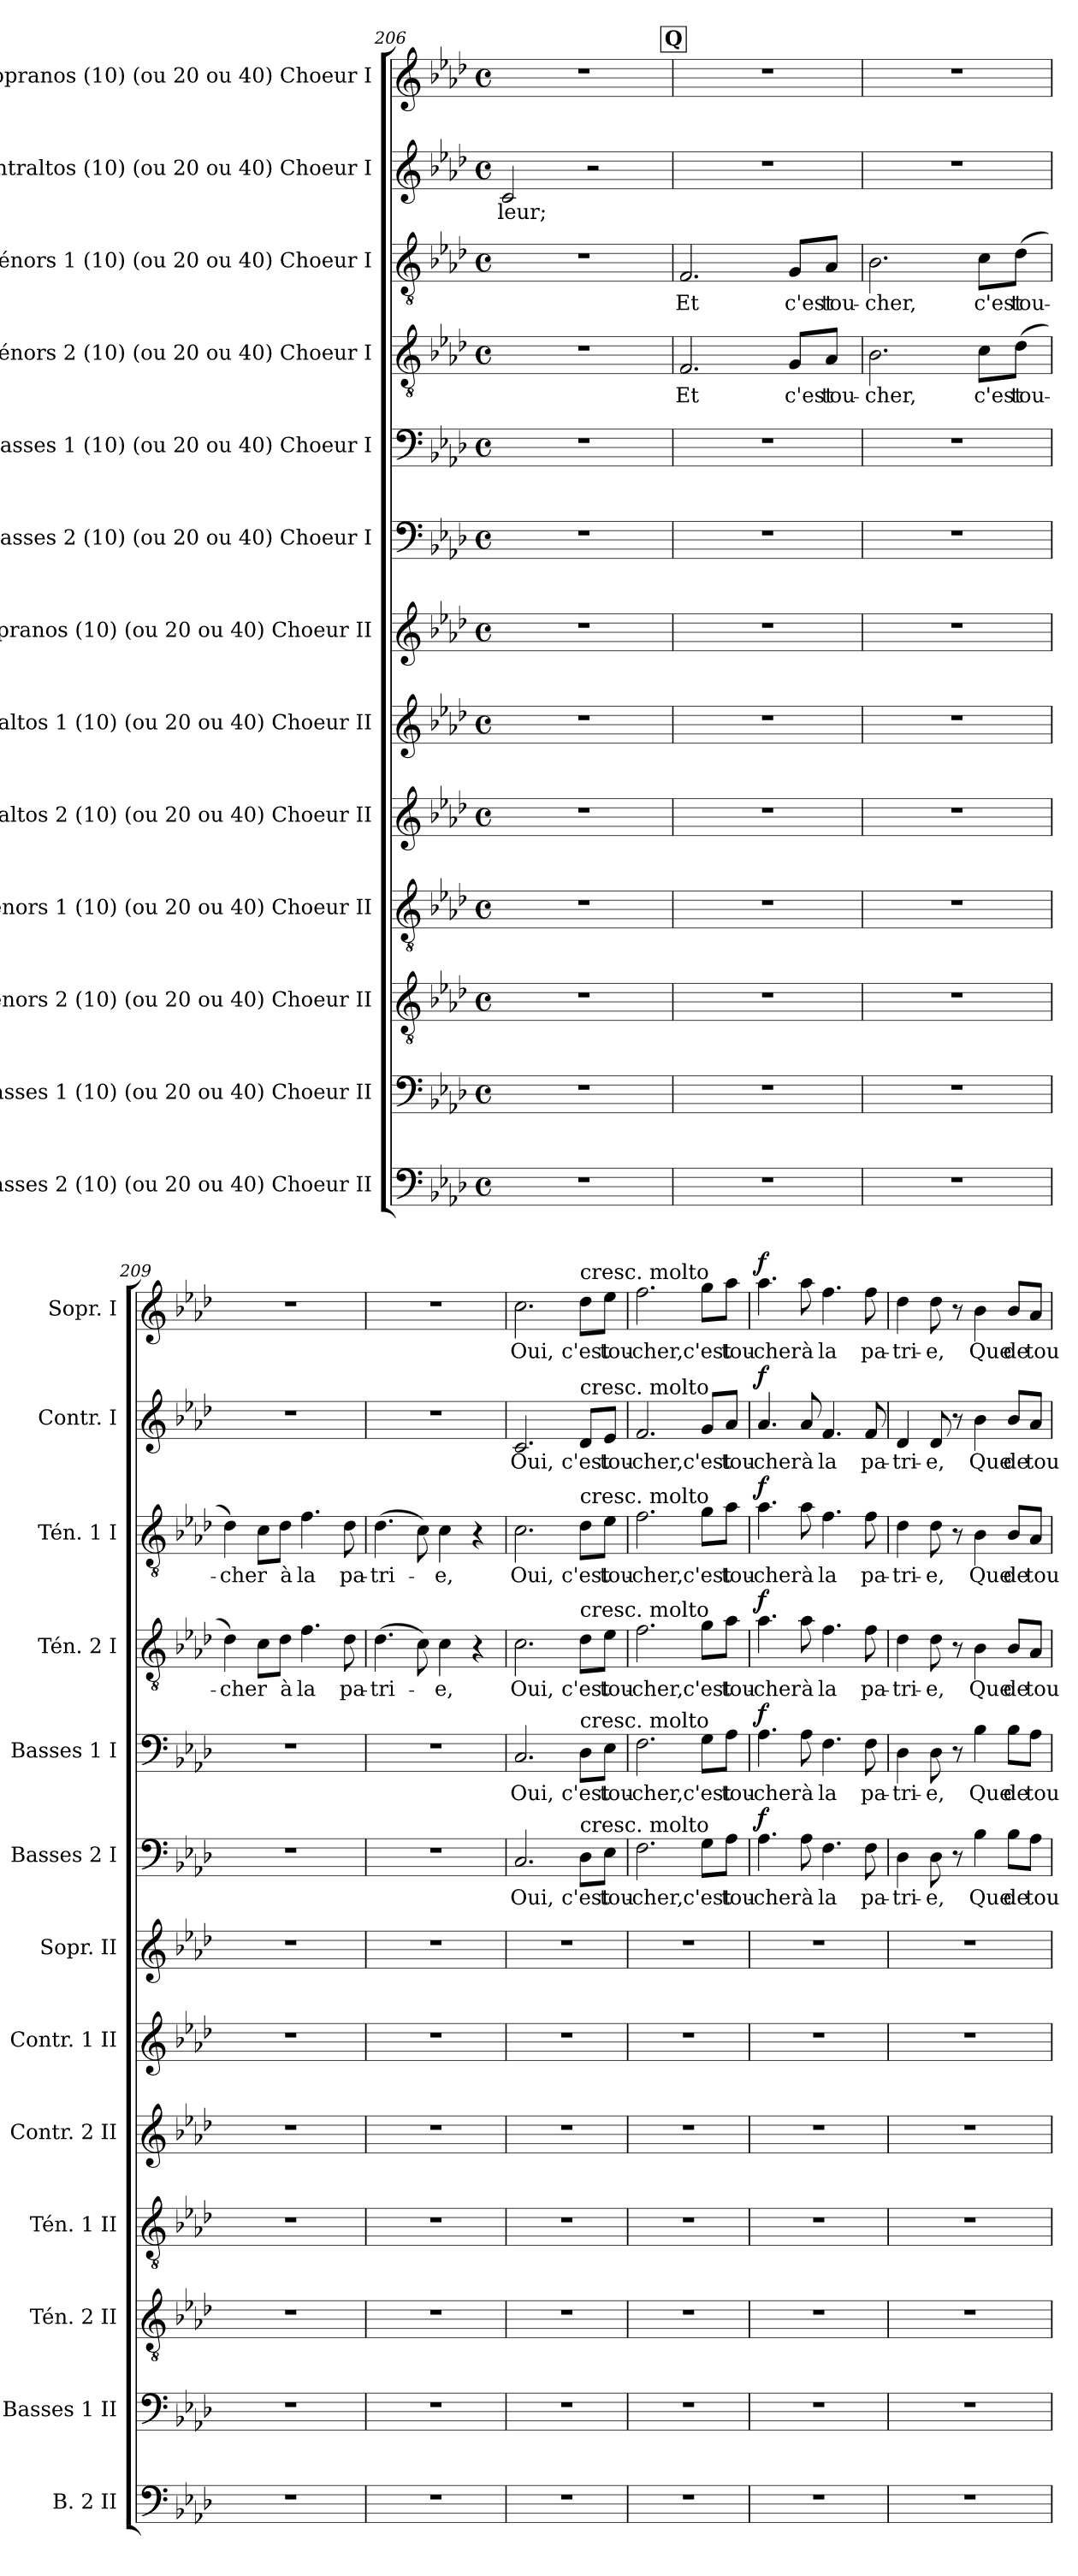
**kern	**kern	**kern	**kern	**kern	**kern	**kern	**kern	**text	**dynam	**kern	**text	**dynam	**kern	**text	**dynam	**kern	**text	**dynam	**kern	**text	**dynam	**kern	**text	**dynam
*part13	*part12	*part11	*part10	*part9	*part8	*part7	*part6	*part6	*part6	*part5	*part5	*part5	*part4	*part4	*part4	*part3	*part3	*part3	*part2	*part2	*part2	*part1	*part1	*part1
*staff13	*staff12	*staff11	*staff10	*staff9	*staff8	*staff7	*staff6	*staff6	*staff6	*staff5	*staff5	*staff5	*staff4	*staff4	*staff4	*staff3	*staff3	*staff3	*staff2	*staff2	*staff2	*staff1	*staff1	*staff1
*I"Basses 2 (10) (ou 20 ou 40) Choeur II	*I"Basses 1 (10) (ou 20 ou 40) Choeur II	*I"Ténors 2 (10) (ou 20 ou 40) Choeur II	*I"Ténors 1 (10) (ou 20 ou 40) Choeur II	*I"Contraltos 2 (10) (ou 20 ou 40) Choeur II	*I"Contraltos 1 (10) (ou 20 ou 40) Choeur II	*I"Sopranos (10) (ou 20 ou 40) Choeur II	*I"Basses 2 (10) (ou 20 ou 40) Choeur I	*	*	*I"Basses 1 (10) (ou 20 ou 40) Choeur I	*	*	*I"Ténors 2 (10) (ou 20 ou 40) Choeur I	*	*	*I"Ténors 1 (10) (ou 20 ou 40) Choeur I	*	*	*I"Contraltos (10) (ou 20 ou 40) Choeur I	*	*	*I"Sopranos (10) (ou 20 ou 40) Choeur I	*	*
*I'B. 2 II	*I'Basses 1 II	*I'Tén. 2 II	*I'Tén. 1 II	*I'Contr. 2 II	*I'Contr. 1 II	*I'Sopr. II	*I'Basses 2 I	*	*	*I'Basses 1 I	*	*	*I'Tén. 2 I	*	*	*I'Tén. 1 I	*	*	*I'Contr. I	*	*	*I'Sopr. I	*	*
*clefF4	*clefF4	*clefGv2	*clefGv2	*clefG2	*clefG2	*clefG2	*clefF4	*	*	*clefF4	*	*	*clefGv2	*	*	*clefGv2	*	*	*clefG2	*	*	*clefG2	*	*
*k[b-e-a-d-]	*k[b-e-a-d-]	*k[b-e-a-d-]	*k[b-e-a-d-]	*k[b-e-a-d-]	*k[b-e-a-d-]	*k[b-e-a-d-]	*k[b-e-a-d-]	*	*	*k[b-e-a-d-]	*	*	*k[b-e-a-d-]	*	*	*k[b-e-a-d-]	*	*	*k[b-e-a-d-]	*	*	*k[b-e-a-d-]	*	*
*M4/4	*M4/4	*M4/4	*M4/4	*M4/4	*M4/4	*M4/4	*M4/4	*	*	*M4/4	*	*	*M4/4	*	*	*M4/4	*	*	*M4/4	*	*	*M4/4	*	*
*met(c)	*met(c)	*met(c)	*met(c)	*met(c)	*met(c)	*met(c)	*met(c)	*	*	*met(c)	*	*	*met(c)	*	*	*met(c)	*	*	*met(c)	*	*	*met(c)	*	*
=206	=206	=206	=206	=206	=206	=206	=206	=206	=206	=206	=206	=206	=206	=206	=206	=206	=206	=206	=206	=206	=206	=206	=206	=206
!	!	!	!	!	!	!	!	!	!	!	!	!	!	!	!	!	!	!	!	!LO:LY:b	!	!	!	!
1r	1r	1r	1r	1r	1r	1r	1r	.	.	1r	.	.	1r	.	.	1r	.	.	2c/	-leur;	.	1r	.	.
.	.	.	.	.	.	.	.	.	.	.	.	.	.	.	.	.	.	.	2r	.	.	.	.	.
!!LO:PB:g=z
!!LO:REH:place=s1:a:B:fs=14:t=Q
=207	=207	=207	=207	=207	=207	=207	=207	=207	=207	=207	=207	=207	=207	=207	=207	=207	=207	=207	=207	=207	=207	=207	=207	=207
!	!	!	!	!	!	!	!	!	!	!	!	!	!	!LO:LY:b	!	!	!LO:LY:b	!	!	!	!	!	!	!
1r	1r	1r	1r	1r	1r	1r	1r	.	.	1r	.	.	2.F/	Et	.	2.F/	Et	.	1r	.	.	1r	.	.
!	!	!	!	!	!	!	!	!	!	!	!	!	!	!LO:LY:b	!	!	!LO:LY:b	!	!	!	!	!	!	!
.	.	.	.	.	.	.	.	.	.	.	.	.	8G/L	c'est	.	8G/L	c'est	.	.	.	.	.	.	.
!	!	!	!	!	!	!	!	!	!	!	!	!	!	!LO:LY:b	!	!	!LO:LY:b	!	!	!	!	!	!	!
.	.	.	.	.	.	.	.	.	.	.	.	.	8A-/J	tou-	.	8A-/J	tou-	.	.	.	.	.	.	.
=208	=208	=208	=208	=208	=208	=208	=208	=208	=208	=208	=208	=208	=208	=208	=208	=208	=208	=208	=208	=208	=208	=208	=208	=208
!	!	!	!	!	!	!	!	!	!	!	!	!	!	!LO:LY:b	!	!	!LO:LY:b	!	!	!	!	!	!	!
1r	1r	1r	1r	1r	1r	1r	1r	.	.	1r	.	.	2.B-\	-cher,	.	2.B-\	-cher,	.	1r	.	.	1r	.	.
!	!	!	!	!	!	!	!	!	!	!	!	!	!	!LO:LY:b	!	!	!LO:LY:b	!	!	!	!	!	!	!
.	.	.	.	.	.	.	.	.	.	.	.	.	8c\L	c'est	.	8c\L	c'est	.	.	.	.	.	.	.
!	!	!	!	!	!	!	!	!	!	!	!	!	!	!LO:LY:b	!	!	!LO:LY:b	!	!	!	!	!	!	!
.	.	.	.	.	.	.	.	.	.	.	.	.	(>8d-\J	tou-	.	(>8d-\J	tou-	.	.	.	.	.	.	.
=209	=209	=209	=209	=209	=209	=209	=209	=209	=209	=209	=209	=209	=209	=209	=209	=209	=209	=209	=209	=209	=209	=209	=209	=209
!	!	!	!	!	!	!	!	!	!	!	!	!	!	!LO:LY:b	!	!	!LO:LY:b	!	!	!	!	!	!	!
1r	1r	1r	1r	1r	1r	1r	1r	.	.	1r	.	.	4d-\)	-cher	.	4d-\)	-cher	.	1r	.	.	1r	.	.
.	.	.	.	.	.	.	.	.	.	.	.	.	8c\L	.	.	8c\L	.	.	.	.	.	.	.	.
!	!	!	!	!	!	!	!	!	!	!	!	!	!	!LO:LY:b	!	!	!LO:LY:b	!	!	!	!	!	!	!
.	.	.	.	.	.	.	.	.	.	.	.	.	8d-\J	à	.	8d-\J	à	.	.	.	.	.	.	.
!	!	!	!	!	!	!	!	!	!	!	!	!	!	!LO:LY:b	!	!	!LO:LY:b	!	!	!	!	!	!	!
.	.	.	.	.	.	.	.	.	.	.	.	.	4.f\	la	.	4.f\	la	.	.	.	.	.	.	.
!	!	!	!	!	!	!	!	!	!	!	!	!	!	!LO:LY:b	!	!	!LO:LY:b	!	!	!	!	!	!	!
.	.	.	.	.	.	.	.	.	.	.	.	.	8d-\	pa-	.	8d-\	pa-	.	.	.	.	.	.	.
=210	=210	=210	=210	=210	=210	=210	=210	=210	=210	=210	=210	=210	=210	=210	=210	=210	=210	=210	=210	=210	=210	=210	=210	=210
!	!	!	!	!	!	!	!	!	!	!	!	!	!	!LO:LY:b	!	!	!LO:LY:b	!	!	!	!	!	!	!
1r	1r	1r	1r	1r	1r	1r	1r	.	.	1r	.	.	(>4.d-\	-tri-	.	(>4.d-\	-tri-	.	1r	.	.	1r	.	.
.	.	.	.	.	.	.	.	.	.	.	.	.	8c\)	.	.	8c\)	.	.	.	.	.	.	.	.
!	!	!	!	!	!	!	!	!	!	!	!	!	!	!LO:LY:b	!	!	!LO:LY:b	!	!	!	!	!	!	!
.	.	.	.	.	.	.	.	.	.	.	.	.	4c\	-e,	.	4c\	-e,	.	.	.	.	.	.	.
.	.	.	.	.	.	.	.	.	.	.	.	.	4r	.	.	4r	.	.	.	.	.	.	.	.
=211	=211	=211	=211	=211	=211	=211	=211	=211	=211	=211	=211	=211	=211	=211	=211	=211	=211	=211	=211	=211	=211	=211	=211	=211
!	!	!	!	!	!	!	!	!LO:LY:b	!	!	!LO:LY:b	!	!	!LO:LY:b	!	!	!LO:LY:b	!	!	!LO:LY:b	!	!	!LO:LY:b	!
1r	1r	1r	1r	1r	1r	1r	2.C/	Oui,	.	2.C/	Oui,	.	2.c\	Oui,	.	2.c\	Oui,	.	2.c/	Oui,	.	2.cc\	Oui,	.
!	!	!	!	!	!	!	!	!	!	!	!	!	!	!	!	!	!	!	!	!	!	!LO:TX:a:t=cresc. molto	!	!
!	!	!	!	!	!	!	!	!	!	!	!	!	!	!	!	!	!	!	!LO:TX:a:t=cresc. molto	!	!	!	!	!
!	!	!	!	!	!	!	!	!	!	!	!	!	!	!	!	!LO:TX:a:t=cresc. molto	!	!	!	!	!	!	!	!
!	!	!	!	!	!	!	!	!	!	!	!	!	!LO:TX:a:t=cresc. molto	!	!	!	!	!	!	!	!	!	!	!
!	!	!	!	!	!	!	!	!	!	!LO:TX:a:t=cresc. molto	!	!	!	!	!	!	!	!	!	!	!	!	!	!
!	!	!	!	!	!	!	!LO:TX:a:t=cresc. molto	!	!	!	!	!	!	!	!	!	!	!	!	!	!	!	!	!
!	!	!	!	!	!	!	!	!LO:LY:b	!	!	!LO:LY:b	!	!	!LO:LY:b	!	!	!LO:LY:b	!	!	!LO:LY:b	!	!	!LO:LY:b	!
.	.	.	.	.	.	.	8D-\L	c'est	.	8D-\L	c'est	.	8d-\L	c'est	.	8d-\L	c'est	.	8d-/L	c'est	.	8dd-\L	c'est	.
!	!	!	!	!	!	!	!	!LO:LY:b	!	!	!LO:LY:b	!	!	!LO:LY:b	!	!	!LO:LY:b	!	!	!LO:LY:b	!	!	!LO:LY:b	!
.	.	.	.	.	.	.	8E-\J	tou-	.	8E-\J	tou-	.	8e-\J	tou-	.	8e-\J	tou-	.	8e-/J	tou-	.	8ee-\J	tou-	.
!!LO:PB:g=z
=212	=212	=212	=212	=212	=212	=212	=212	=212	=212	=212	=212	=212	=212	=212	=212	=212	=212	=212	=212	=212	=212	=212	=212	=212
!	!	!	!	!	!	!	!	!LO:LY:b	!	!	!LO:LY:b	!	!	!LO:LY:b	!	!	!LO:LY:b	!	!	!LO:LY:b	!	!	!LO:LY:b	!
1r	1r	1r	1r	1r	1r	1r	2.F\	-cher,	.	2.F\	-cher,	.	2.f\	-cher,	.	2.f\	-cher,	.	2.f/	-cher,	.	2.ff\	-cher,	.
!	!	!	!	!	!	!	!	!LO:LY:b	!	!	!LO:LY:b	!	!	!LO:LY:b	!	!	!LO:LY:b	!	!	!LO:LY:b	!	!	!LO:LY:b	!
.	.	.	.	.	.	.	8G\L	c'est	.	8G\L	c'est	.	8g\L	c'est	.	8g\L	c'est	.	8g/L	c'est	.	8gg\L	c'est	.
!	!	!	!	!	!	!	!	!LO:LY:b	!	!	!LO:LY:b	!	!	!LO:LY:b	!	!	!LO:LY:b	!	!	!LO:LY:b	!	!	!LO:LY:b	!
.	.	.	.	.	.	.	8A-\J	tou-	.	8A-\J	tou-	.	8a-\J	tou-	.	8a-\J	tou-	.	8a-/J	tou-	.	8aa-\J	tou-	.
=213	=213	=213	=213	=213	=213	=213	=213	=213	=213	=213	=213	=213	=213	=213	=213	=213	=213	=213	=213	=213	=213	=213	=213	=213
!	!	!	!	!	!	!	!	!LO:LY:b	!LO:DY:a	!	!LO:LY:b	!LO:DY:a	!	!LO:LY:b	!LO:DY:a	!	!LO:LY:b	!LO:DY:a	!	!LO:LY:b	!LO:DY:a	!	!LO:LY:b	!LO:DY:a
1r	1r	1r	1r	1r	1r	1r	4.A-\	-cher	f	4.A-\	-cher	f	4.a-\	-cher	f	4.a-\	-cher	f	4.a-/	-cher	f	4.aa-\	-cher	f
!	!	!	!	!	!	!	!	!LO:LY:b	!	!	!LO:LY:b	!	!	!LO:LY:b	!	!	!LO:LY:b	!	!	!LO:LY:b	!	!	!LO:LY:b	!
.	.	.	.	.	.	.	8A-\	à	.	8A-\	à	.	8a-\	à	.	8a-\	à	.	8a-/	à	.	8aa-\	à	.
!	!	!	!	!	!	!	!	!LO:LY:b	!	!	!LO:LY:b	!	!	!LO:LY:b	!	!	!LO:LY:b	!	!	!LO:LY:b	!	!	!LO:LY:b	!
.	.	.	.	.	.	.	4.F\	la	.	4.F\	la	.	4.f\	la	.	4.f\	la	.	4.f/	la	.	4.ff\	la	.
!	!	!	!	!	!	!	!	!LO:LY:b	!	!	!LO:LY:b	!	!	!LO:LY:b	!	!	!LO:LY:b	!	!	!LO:LY:b	!	!	!LO:LY:b	!
.	.	.	.	.	.	.	8F\	pa-	.	8F\	pa-	.	8f\	pa-	.	8f\	pa-	.	8f/	pa-	.	8ff\	pa-	.
=214	=214	=214	=214	=214	=214	=214	=214	=214	=214	=214	=214	=214	=214	=214	=214	=214	=214	=214	=214	=214	=214	=214	=214	=214
!	!	!	!	!	!	!	!	!LO:LY:b	!	!	!LO:LY:b	!	!	!LO:LY:b	!	!	!LO:LY:b	!	!	!LO:LY:b	!	!	!LO:LY:b	!
1r	1r	1r	1r	1r	1r	1r	4D-\	-tri-	.	4D-\	-tri-	.	4d-\	-tri-	.	4d-\	-tri-	.	4d-/	-tri-	.	4dd-\	-tri-	.
!	!	!	!	!	!	!	!	!LO:LY:b	!	!	!LO:LY:b	!	!	!LO:LY:b	!	!	!LO:LY:b	!	!	!LO:LY:b	!	!	!LO:LY:b	!
.	.	.	.	.	.	.	8D-\	-e,	.	8D-\	-e,	.	8d-\	-e,	.	8d-\	-e,	.	8d-/	-e,	.	8dd-\	-e,	.
.	.	.	.	.	.	.	8r	.	.	8r	.	.	8r	.	.	8r	.	.	8r	.	.	8r	.	.
!	!	!	!	!	!	!	!	!LO:LY:b	!	!	!LO:LY:b	!	!	!LO:LY:b	!	!	!LO:LY:b	!	!	!LO:LY:b	!	!	!LO:LY:b	!
.	.	.	.	.	.	.	4B-\	Que	.	4B-\	Que	.	4B-\	Que	.	4B-\	Que	.	4b-\	Que	.	4b-\	Que	.
!	!	!	!	!	!	!	!	!LO:LY:b	!	!	!LO:LY:b	!	!	!LO:LY:b	!	!	!LO:LY:b	!	!	!LO:LY:b	!	!	!LO:LY:b	!
.	.	.	.	.	.	.	8B-\L	de	.	8B-\L	de	.	8B-/L	de	.	8B-/L	de	.	8b-/L	de	.	8b-/L	de	.
!	!	!	!	!	!	!	!	!LO:LY:b	!	!	!LO:LY:b	!	!	!LO:LY:b	!	!	!LO:LY:b	!	!	!LO:LY:b	!	!	!LO:LY:b	!
.	.	.	.	.	.	.	8A-\J	tou-	.	8A-\J	tou-	.	8A-/J	tou-	.	8A-/J	tou-	.	8a-/J	tou-	.	8a-/J	tou-	.
=	=	=	=	=	=	=	=	=	=	=	=	=	=	=	=	=	=	=	=	=	=	=	=	=
*-	*-	*-	*-	*-	*-	*-	*-	*-	*-	*-	*-	*-	*-	*-	*-	*-	*-	*-	*-	*-	*-	*-	*-	*-
